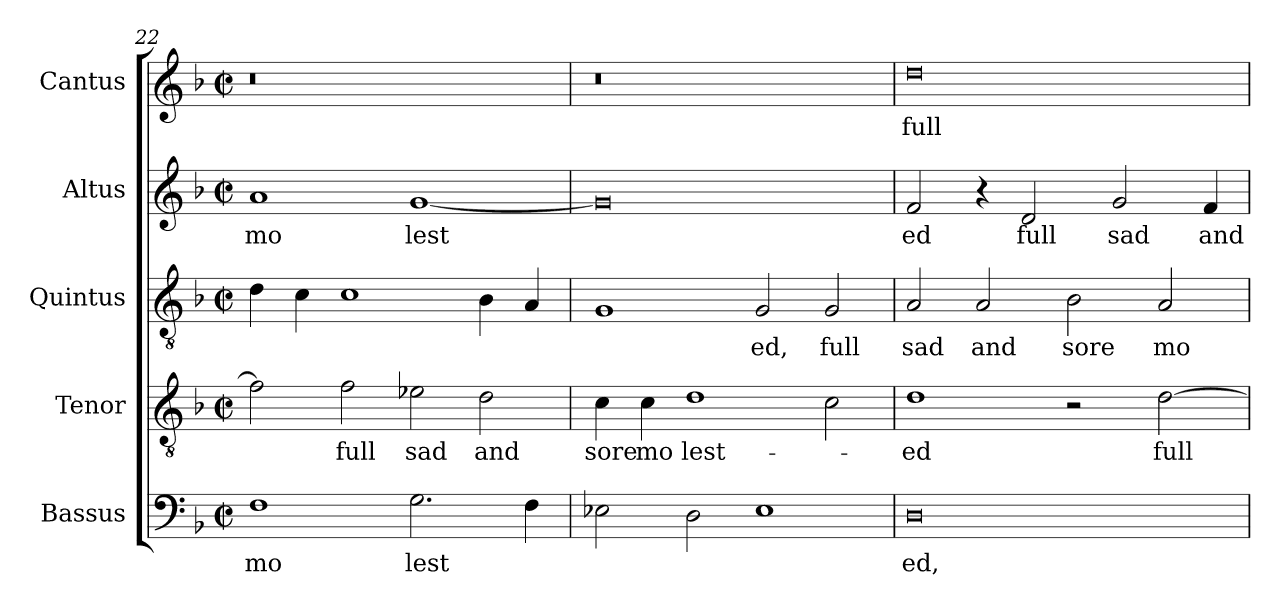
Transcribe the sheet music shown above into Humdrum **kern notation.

**kern	**text	**kern	**text	**kern	**text	**kern	**text	**kern	**text
*part5	*part5	*part4	*part4	*part3	*part3	*part2	*part2	*part1	*part1
*staff5	*staff5	*staff4	*staff4	*staff3	*staff3	*staff2	*staff2	*staff1	*staff1
*I"Bassus	*	*I"Tenor	*	*I"Quintus	*	*I"Altus	*	*I"Cantus	*
*clefF4	*	*clefGv2	*	*clefGv2	*	*clefG2	*	*clefG2	*
*k[b-]	*	*k[b-]	*	*k[b-]	*	*k[b-]	*	*k[b-]	*
*F:	*	*F:	*	*F:	*	*F:	*	*F:	*
*M2/2	*	*M2/2	*	*M2/2	*	*M2/2	*	*M2/2	*
*met(c|)	*	*met(c|)	*	*met(c|)	*	*met(c|)	*	*met(c|)	*
=22	=22	=22	=22	=22	=22	=22	=22	=22	=22
!	!LO:LY:b:cj	!	!	!	!	!	!LO:LY:b:cj	!	!
1F	mo	2f\]	.	4d\	.	1a	mo	0r	.
.	.	.	.	4c\	.	.	.	.	.
!	!	!	!LO:LY:b:cj	!	!	!	!	!	!
.	.	2f\	full	1c	.	.	.	.	.
!	!LO:LY:b	!	!LO:LY:b:cj	!	!	!	!LO:LY:b	!	!
2.G\	lest	2e-X\	sad	.	.	[<1g	lest	.	.
!	!	!	!LO:LY:b:cj	!	!	!	!	!	!
.	.	2d\	and	4B-\	.	.	.	.	.
4F\	.	.	.	4A/	.	.	.	.	.
=23	=23	=23	=23	=23	=23	=23	=23	=23	=23
!	!	!	!LO:LY:b:cj	!	!	!	!	!	!
2E-X\	.	4c\	sore	1G	.	0g]	.	0r	.
!	!	!	!LO:LY:b:cj	!	!	!	!	!	!
.	.	4c\	mo	.	.	.	.	.	.
!	!	!	!LO:LY:b:cj	!	!	!	!	!	!
2D\	.	1d	lest-	.	.	.	.	.	.
!	!	!	!	!	!LO:LY:b:cj	!	!	!	!
1E-	.	.	.	2G/	ed,	.	.	.	.
!	!	!	!	!	!LO:LY:b:cj	!	!	!	!
.	.	2c\	.	2G/	full	.	.	.	.
!!LO:LB:g=z
=24	=24	=24	=24	=24	=24	=24	=24	=24	=24
!	!LO:LY:b:cj	!	!LO:LY:b:cj	!	!LO:LY:b:cj	!	!LO:LY:b:cj	!	!LO:LY:b:cj
0D	ed,	1d	-ed	2A/	sad	2f/	ed	0dd	full
!	!	!	!	!	!LO:LY:b:cj	!	!	!	!
.	.	.	.	2A/	and	4r	.	.	.
!	!	!	!	!	!	!	!LO:LY:b:cj	!	!
.	.	.	.	.	.	2d/	full	.	.
!	!	!	!	!	!LO:LY:b:cj	!	!	!	!
.	.	2r	.	2B-\	sore	.	.	.	.
!	!	!	!	!	!	!	!LO:LY:b:cj	!	!
.	.	.	.	.	.	2g/	sad	.	.
!	!	!	!LO:LY:b	!	!LO:LY:b:cj	!	!	!	!
.	.	[>2d\	full	2A/	mo-	.	.	.	.
!	!	!	!	!	!	!	!LO:LY:b:cj	!	!
.	.	.	.	.	.	4f/	and	.	.
=	=	=	=	=	=	=	=	=	=
*-	*-	*-	*-	*-	*-	*-	*-	*-	*-
